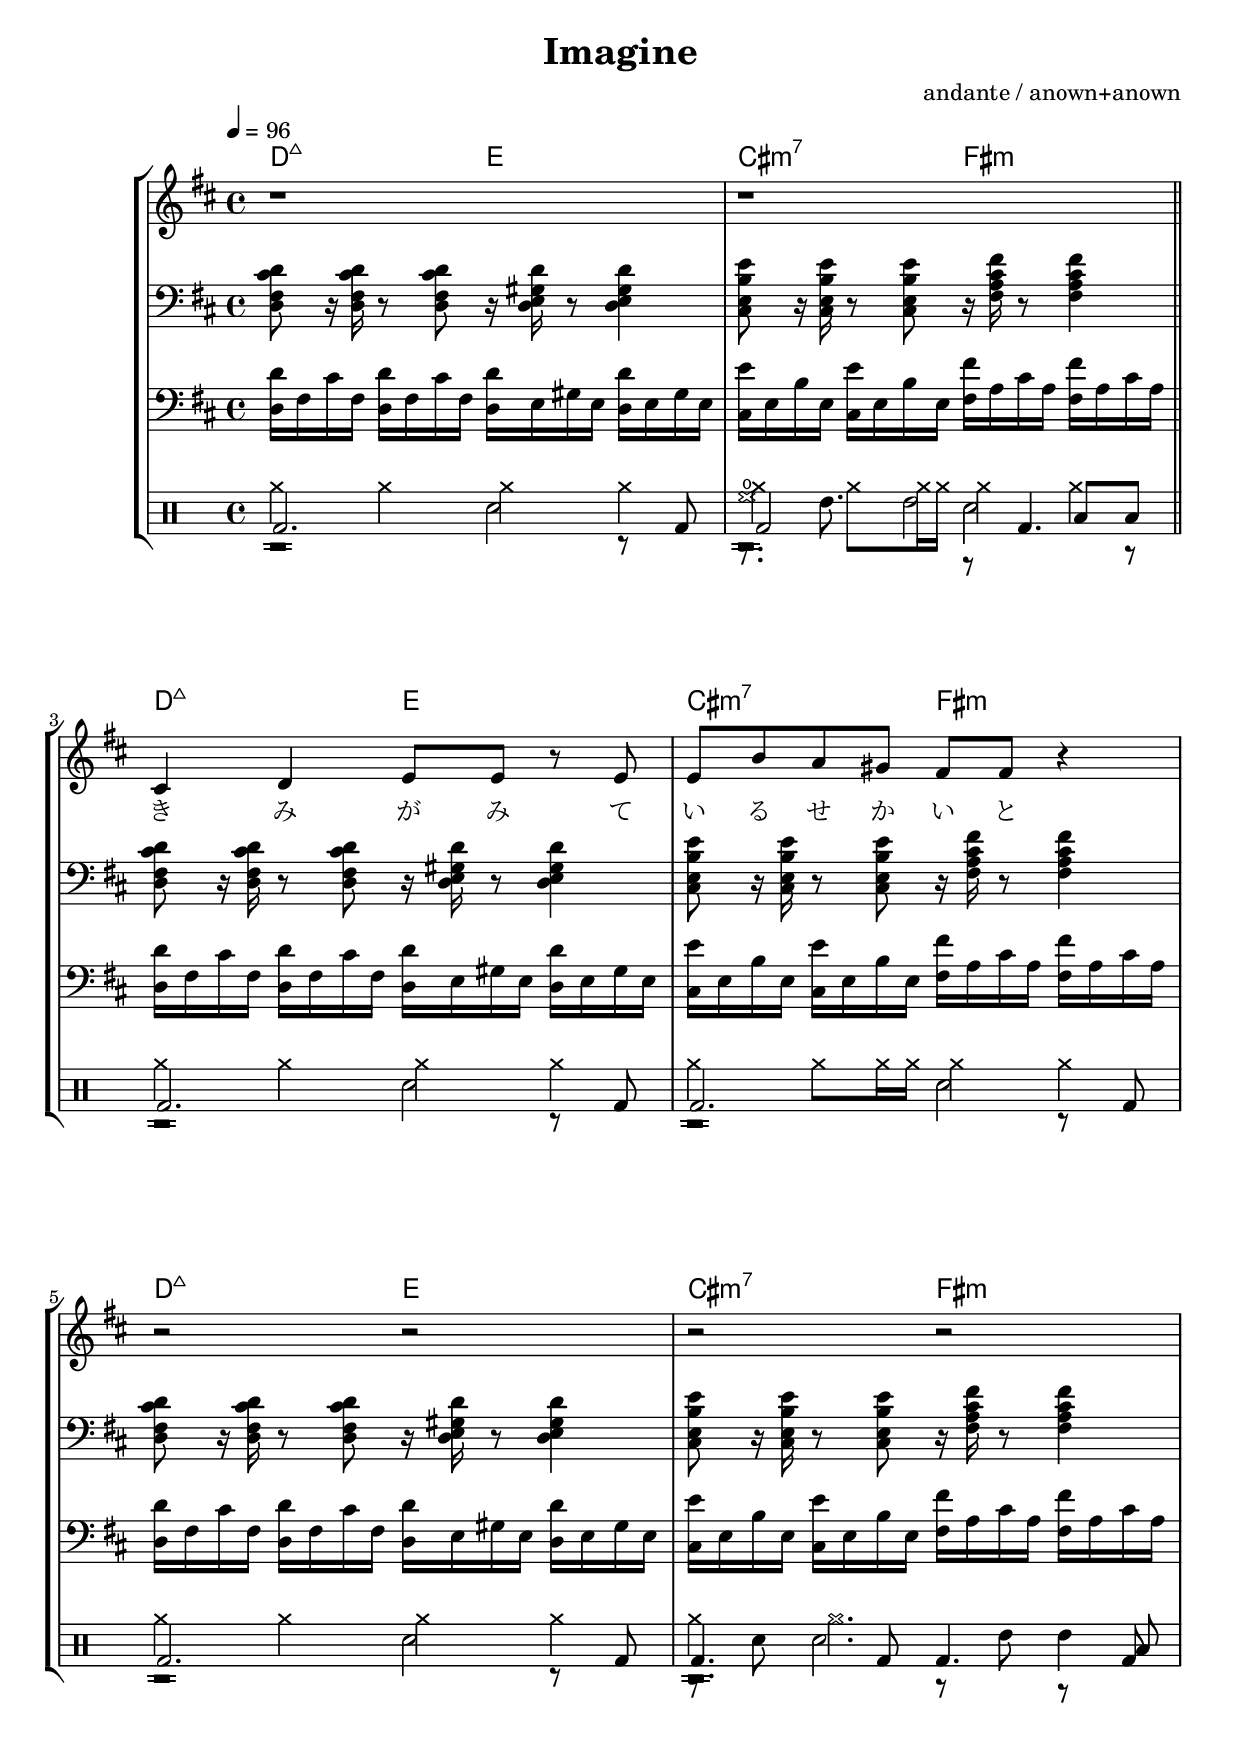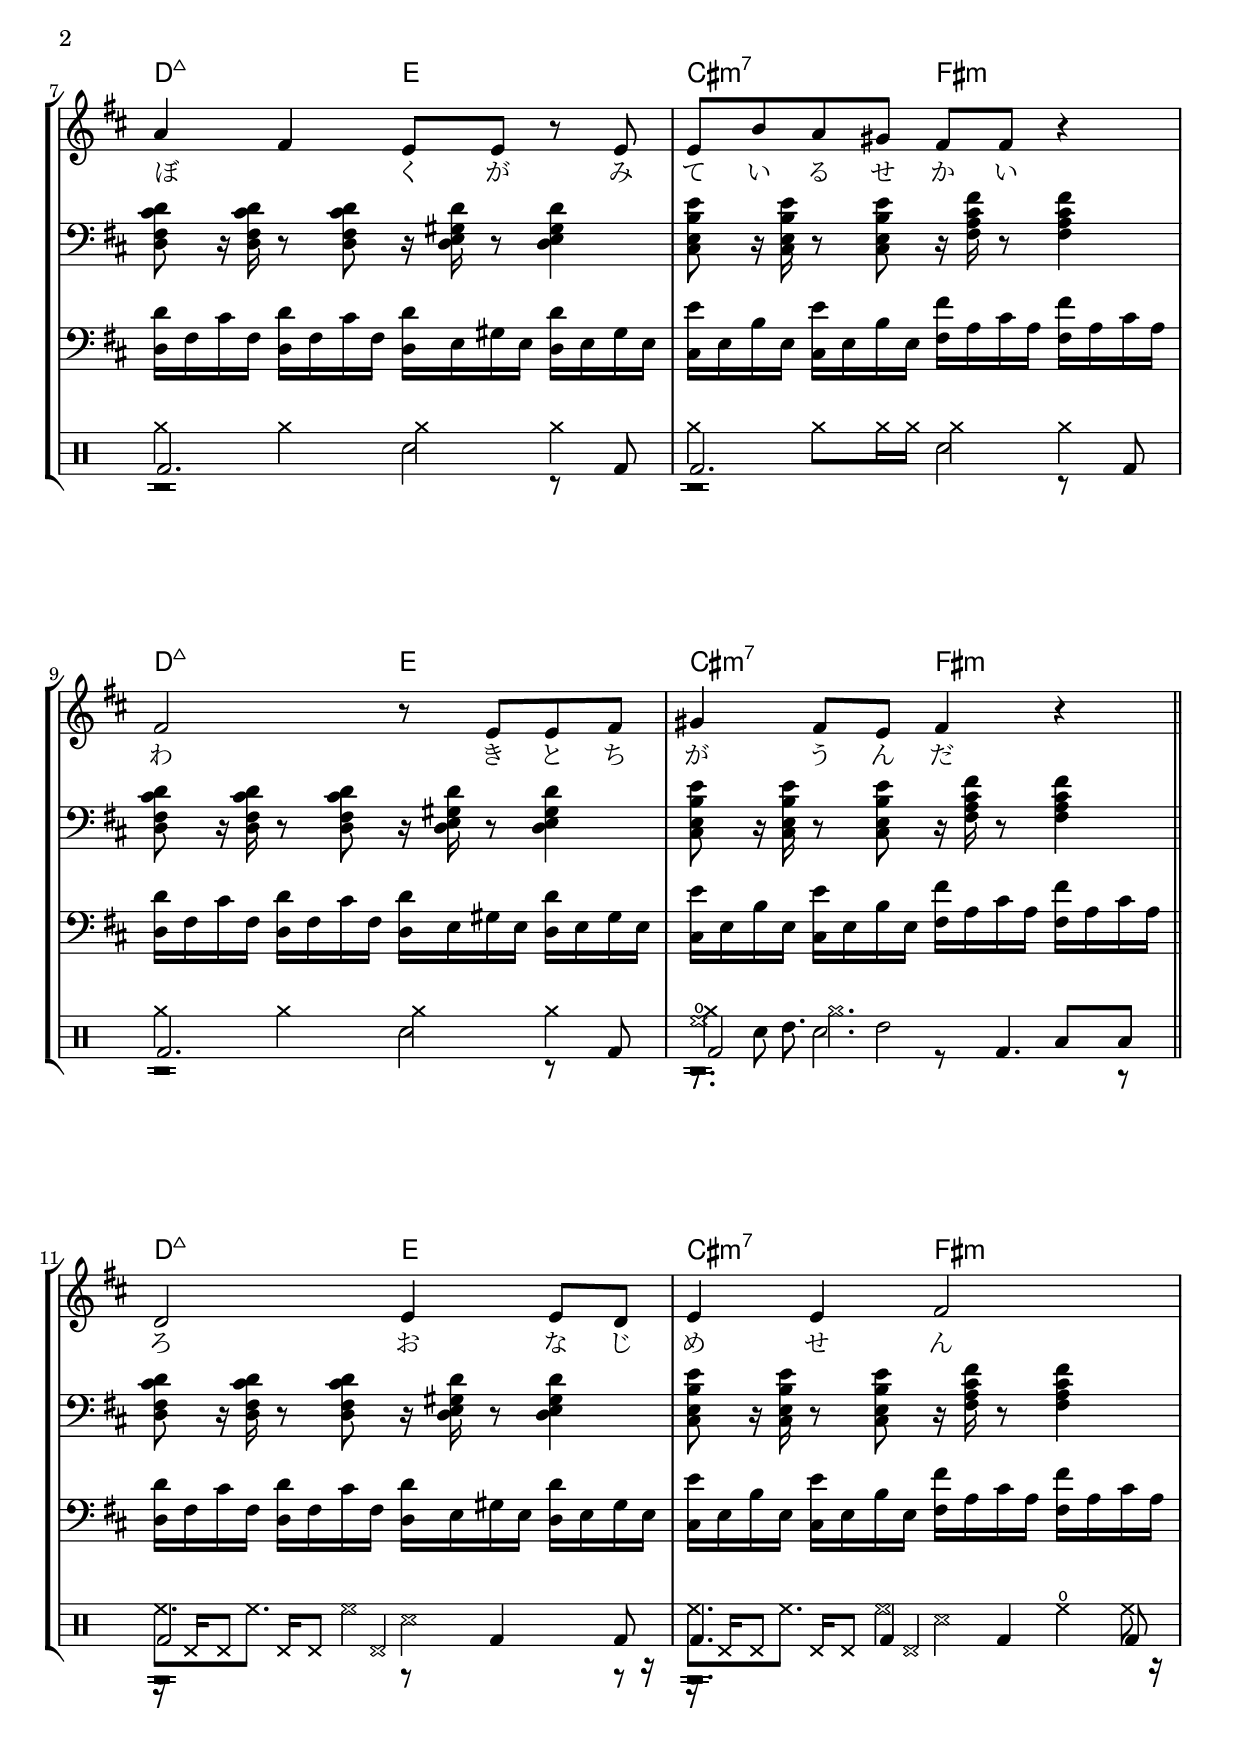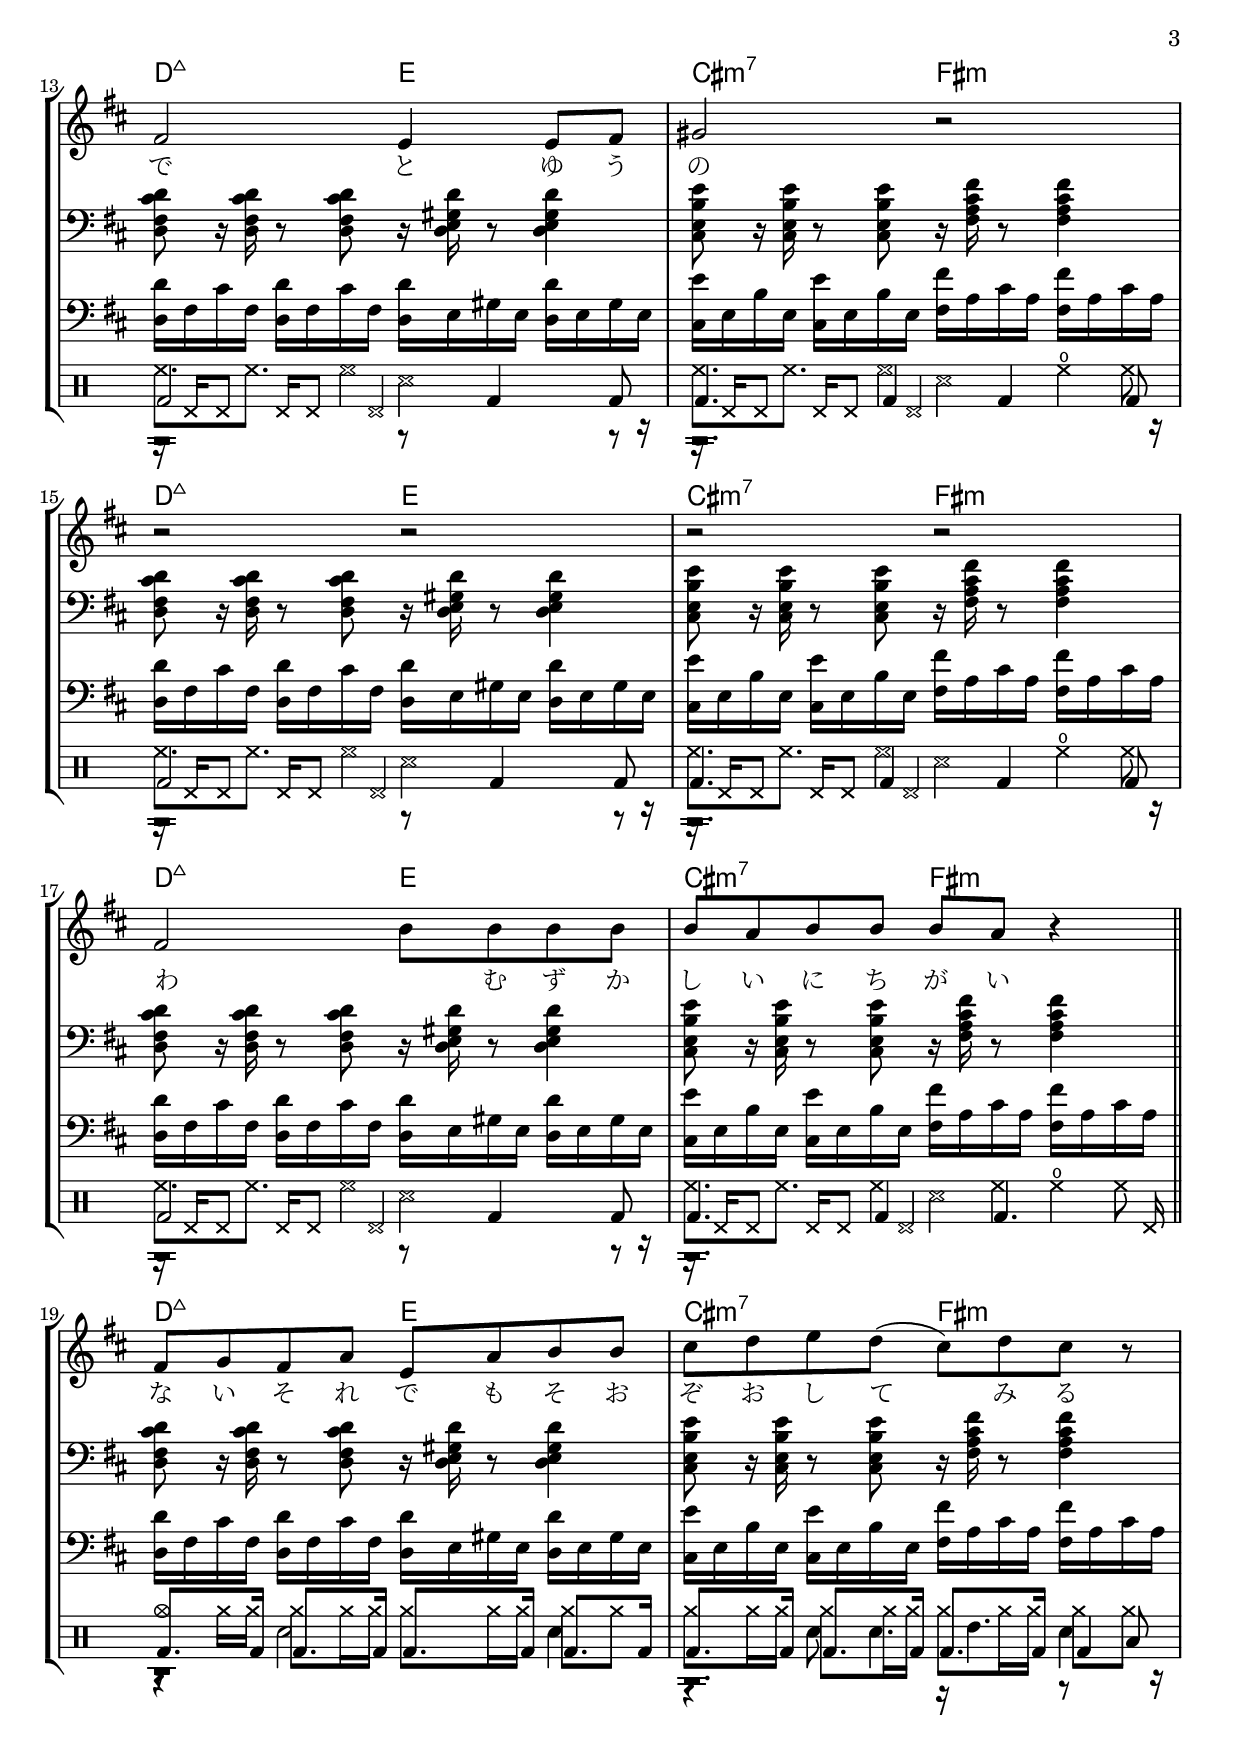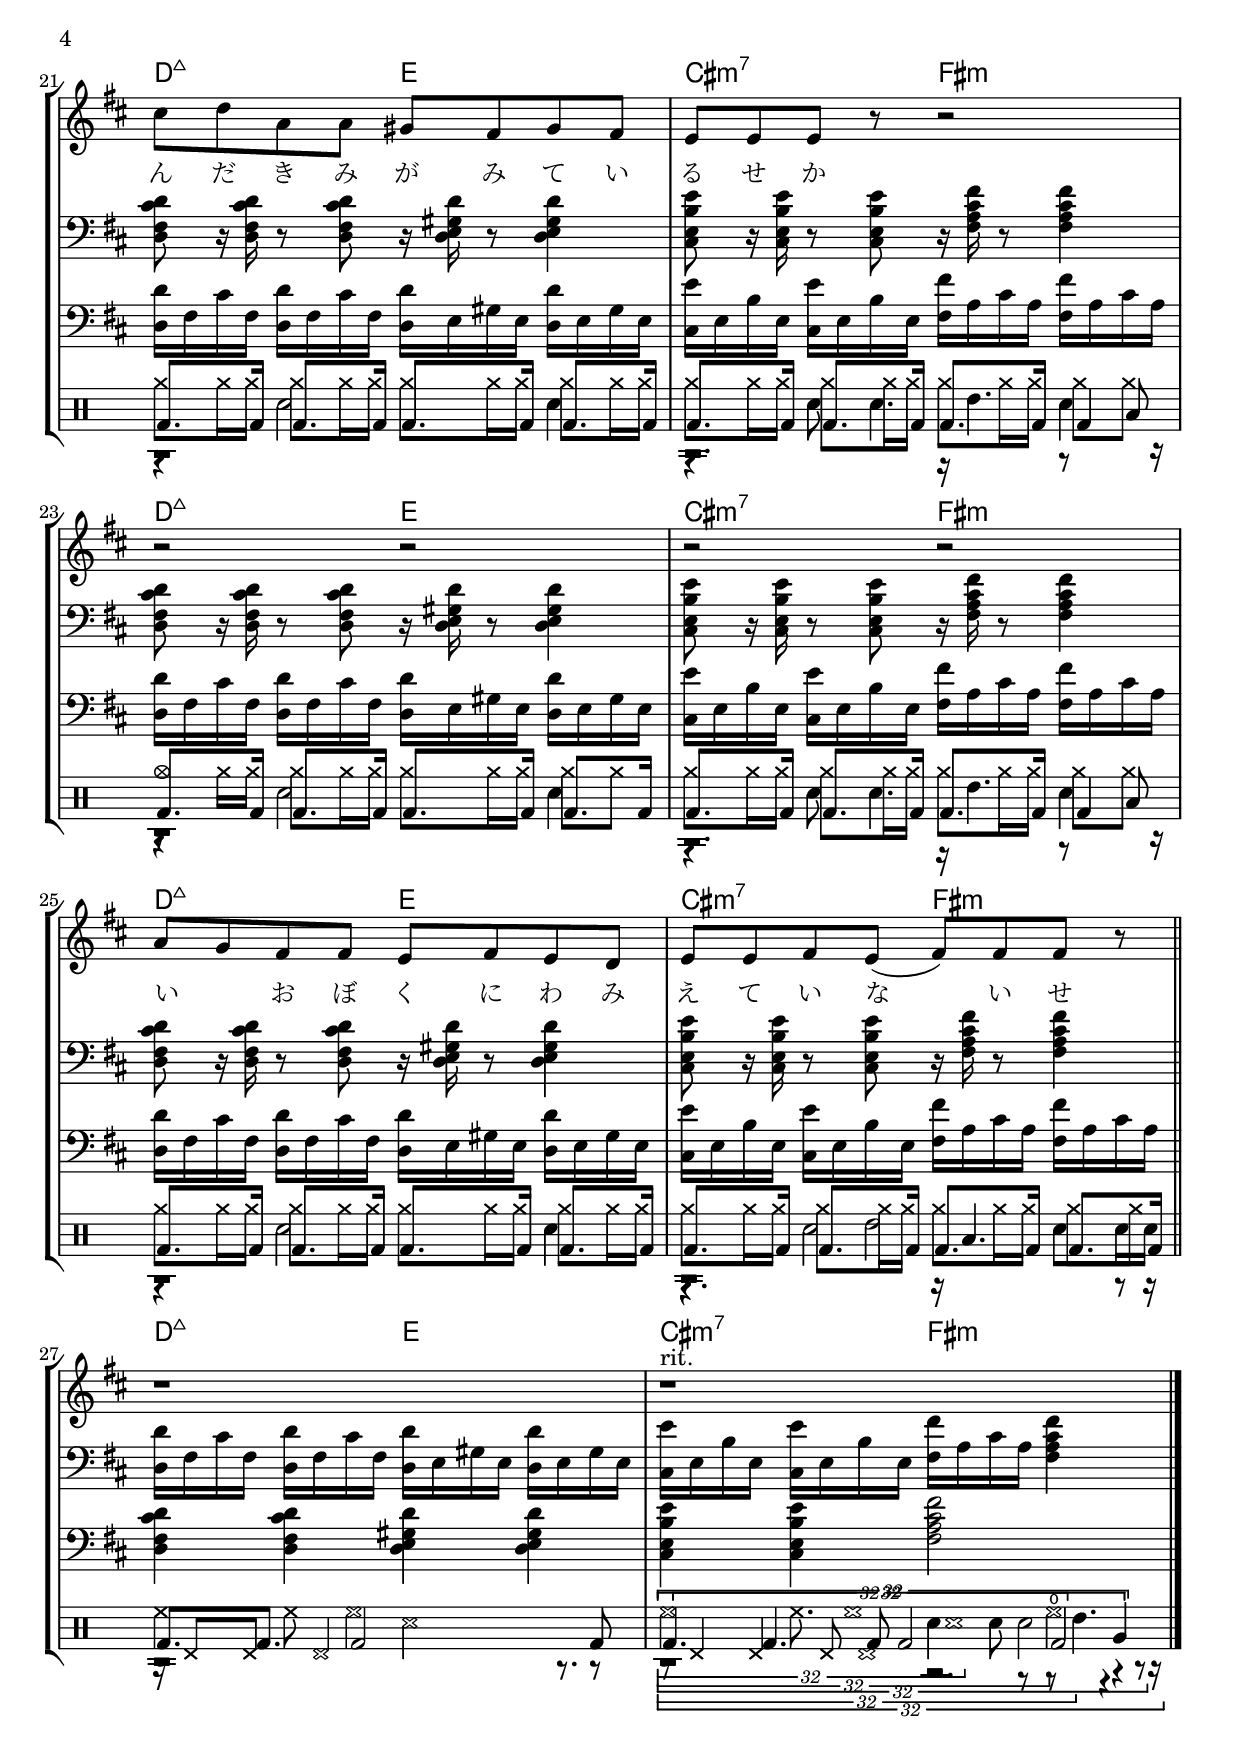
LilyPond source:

\version "2.12.1"

\header {
	title = \markup {Imagine}
	composer = \markup \center-column {"andante / anown+anown"}
}

harmony = \chordmode {
	d2:maj7 e cis:min7 fis:m 

	d:maj7 e cis:min7 fis:m d:maj7 e cis:min7 fis:m d:maj7 e cis:min7 fis:m d:maj7 e cis:min7 fis:m 

	d:maj7 e cis:min7 fis:m d:maj7 e cis:min7 fis:m d:maj7 e cis:min7 fis:m d:maj7 e cis:min7 fis:m 

	d:maj7 e cis:min7 fis:m d:maj7 e cis:min7 fis:m d:maj7 e cis:min7 fis:m d:maj7 e cis:min7 fis:m 

	d:maj7 e cis:min7 fis:m 
}

melody = {
	\key d \major
	\tempo 4 = 96
	r1 | r1   
	\set Staff.midiInstrument = #"mmi0.36"
	cis'4  d'4  e'8  e'8  r8  e'8 
	e'8  b'8  a'8  gis'8  fis'8  fis'8  r4~ 
	r2  r2~ 
	r2  r2 
	a'4  fis'4  e'8  e'8  r8  e'8 
	e'8  b'8  a'8  gis'8  fis'8  fis'8  r4 
	fis'2  r8  e'8  e'8  fis'8 
	gis'4  fis'8  e'8  fis'4  r4
	\set Staff.midiInstrument = #"mmi0.34"
	d'2  e'4  e'8  d'8 
	e'4  e'4  fis'2 
	fis'2  e'4  e'8  fis'8 
	gis'2  r2~ 
	r2  r2~ 
	r2  r2 
	fis'2  b'8  b'8  b'8  b'8 
	b'8  a'8  b'8  b'8  b'8  a'8  r4
	\set Staff.midiInstrument = #"mmi0.36"
	fis'8  g'8  fis'8  a'8  e'8  a'8  b'8  b'8 
	cis''8  d''8  e''8  d''8  (cis''8)  d''8  cis''8  r8 
	cis''8  d''8  a'8  a'8  gis'8  fis'8  gis'8  fis'8 
	e'8  e'8  e'8  r8  r2~ 
	r2  r2~ 
	r2  r2 
	a'8  g'8  fis'8  fis'8  e'8  fis'8  e'8  d'8 
	e'8  e'8  fis'8  e'8  (fis'8)  fis'8  fis'8  r8
	r1 | r1^"rit." \bar "|."
}

words = \lyricmode {
	
	き  み  が  み  て  い  る  せ  か  い  と  ぼ  く  が  み  て  い  る  せ  か  い  わ  き  と  ち  が  う  ん  だ  ろ  
	お  な  じ  め  せ  ん  で  と  ゆ  う  の  わ  む  ず  か  し  い  に  ち  が  い  な  い  
	そ  れ  で  も  そ  お  ぞ  お  し  て  み  る  ん  だ  き  み  が  み  て  い  る  せ  か  い  お  ぼ  く  に  わ  み  え  て  い  な  い  せ  か  い  お  
	
}

tempochange = {
	\tempo 4 = 96
	r1 | r1 \bar "||"
	\tempo 4 = 96
	r1 | r1 | r1 | r1 | r1 | r1 | r1 | r1 \bar "||"
	\tempo 4 = 96
	r1 | r1 | r1 | r1 | r1 | r1 | r1 | r1 \bar "||"
	\tempo 4 = 96
	r1 | r1 | r1 | r1 | r1 | r1 | r1 | r1 \bar "||"
	\tempo 4 = 96
	r1 | \tempo 4 = 72 r2 \tempo 4 = 64 r2 \bar "|."
}

mainacc = {
	\clef bass
	\set Staff.midiInstrument = #"orchestral strings"
	\key d \major
	\tempo 4 = 96
	<d fis cis' d'>8 r16 <d fis cis' d'>16 r8     <d fis cis' d'>8
	r16 <d e gis d'>16 r8     <d e gis d'>4
	<cis e b e'>8 r16 <cis e b e'>16 r8     <cis e b e'>8
	r16 <fis a cis' fis'>16 r8     <fis a cis' fis'>4
	\bar "||"

	\set Staff.midiInstrument = #"Trumpet"
	<d fis cis' d'>8 r16 <d fis cis' d'>16 r8     <d fis cis' d'>8
	r16 <d e gis d'>16 r8     <d e gis d'>4
	<cis e b e'>8 r16 <cis e b e'>16 r8     <cis e b e'>8
	r16 <fis a cis' fis'>16 r8     <fis a cis' fis'>4
	<d fis cis' d'>8 r16 <d fis cis' d'>16 r8     <d fis cis' d'>8
	r16 <d e gis d'>16 r8     <d e gis d'>4
	<cis e b e'>8 r16 <cis e b e'>16 r8     <cis e b e'>8
	r16 <fis a cis' fis'>16 r8     <fis a cis' fis'>4
	<d fis cis' d'>8 r16 <d fis cis' d'>16 r8     <d fis cis' d'>8
	r16 <d e gis d'>16 r8     <d e gis d'>4
	<cis e b e'>8 r16 <cis e b e'>16 r8     <cis e b e'>8
	r16 <fis a cis' fis'>16 r8     <fis a cis' fis'>4
	<d fis cis' d'>8 r16 <d fis cis' d'>16 r8     <d fis cis' d'>8
	r16 <d e gis d'>16 r8     <d e gis d'>4
	<cis e b e'>8 r16 <cis e b e'>16 r8     <cis e b e'>8
	r16 <fis a cis' fis'>16 r8     <fis a cis' fis'>4
	\bar "||"

	\set Staff.midiInstrument = #"orchestral strings"
	<d fis cis' d'>8 r16 <d fis cis' d'>16 r8     <d fis cis' d'>8
	r16 <d e gis d'>16 r8     <d e gis d'>4
	<cis e b e'>8 r16 <cis e b e'>16 r8     <cis e b e'>8
	r16 <fis a cis' fis'>16 r8     <fis a cis' fis'>4
	<d fis cis' d'>8 r16 <d fis cis' d'>16 r8     <d fis cis' d'>8
	r16 <d e gis d'>16 r8     <d e gis d'>4
	<cis e b e'>8 r16 <cis e b e'>16 r8     <cis e b e'>8
	r16 <fis a cis' fis'>16 r8     <fis a cis' fis'>4
	<d fis cis' d'>8 r16 <d fis cis' d'>16 r8     <d fis cis' d'>8
	r16 <d e gis d'>16 r8     <d e gis d'>4
	<cis e b e'>8 r16 <cis e b e'>16 r8     <cis e b e'>8
	r16 <fis a cis' fis'>16 r8     <fis a cis' fis'>4
	<d fis cis' d'>8 r16 <d fis cis' d'>16 r8     <d fis cis' d'>8
	r16 <d e gis d'>16 r8     <d e gis d'>4
	<cis e b e'>8 r16 <cis e b e'>16 r8     <cis e b e'>8
	r16 <fis a cis' fis'>16 r8     <fis a cis' fis'>4
	\bar "||"

	\set Staff.midiInstrument = #"Trumpet"
	<d fis cis' d'>8 r16 <d fis cis' d'>16 r8     <d fis cis' d'>8
	r16 <d e gis d'>16 r8     <d e gis d'>4
	<cis e b e'>8 r16 <cis e b e'>16 r8     <cis e b e'>8
	r16 <fis a cis' fis'>16 r8     <fis a cis' fis'>4
	<d fis cis' d'>8 r16 <d fis cis' d'>16 r8     <d fis cis' d'>8
	r16 <d e gis d'>16 r8     <d e gis d'>4
	<cis e b e'>8 r16 <cis e b e'>16 r8     <cis e b e'>8
	r16 <fis a cis' fis'>16 r8     <fis a cis' fis'>4
	<d fis cis' d'>8 r16 <d fis cis' d'>16 r8     <d fis cis' d'>8
	r16 <d e gis d'>16 r8     <d e gis d'>4
	<cis e b e'>8 r16 <cis e b e'>16 r8     <cis e b e'>8
	r16 <fis a cis' fis'>16 r8     <fis a cis' fis'>4
	<d fis cis' d'>8 r16 <d fis cis' d'>16 r8     <d fis cis' d'>8
	r16 <d e gis d'>16 r8     <d e gis d'>4
	<cis e b e'>8 r16 <cis e b e'>16 r8     <cis e b e'>8
	r16 <fis a cis' fis'>16 r8     <fis a cis' fis'>4
	\bar "||"

	\set Staff.midiInstrument = #"orchestral strings"
	<d d'>16 fis cis' fis <d d'> fis cis' fis
	<d d'>16 e gis e <d d'> e gis e
	<cis e'>16 e b e <cis e'> e b e
	<fis fis'>16 a cis' a <fis a cis' fis'>4
	\bar "|."
}

subacc = {
	\clef bass
	\set Staff.midiInstrument = #"Steel Drums"
	\key d \major
	\tempo 4 = 96
	<d d'>16 fis cis' fis <d d'> fis cis' fis
	<d d'>16 e gis e <d d'> e gis e
	<cis e'>16 e b e <cis e'> e b e
	<fis fis'>16 a cis' a <fis fis'> a cis' a
	\bar "||"

	\set Staff.midiInstrument = #"Steel Drums"
	<d d'>16 fis cis' fis <d d'> fis cis' fis
	<d d'>16 e gis e <d d'> e gis e
	<cis e'>16 e b e <cis e'> e b e
	<fis fis'>16 a cis' a <fis fis'> a cis' a
	<d d'>16 fis cis' fis <d d'> fis cis' fis
	<d d'>16 e gis e <d d'> e gis e
	<cis e'>16 e b e <cis e'> e b e
	<fis fis'>16 a cis' a <fis fis'> a cis' a
	<d d'>16 fis cis' fis <d d'> fis cis' fis
	<d d'>16 e gis e <d d'> e gis e
	<cis e'>16 e b e <cis e'> e b e
	<fis fis'>16 a cis' a <fis fis'> a cis' a
	<d d'>16 fis cis' fis <d d'> fis cis' fis
	<d d'>16 e gis e <d d'> e gis e
	<cis e'>16 e b e <cis e'> e b e
	<fis fis'>16 a cis' a <fis fis'> a cis' a
	\bar "||"

	\set Staff.midiInstrument = #"Trumpet"
	<d d'>16 fis cis' fis <d d'> fis cis' fis
	<d d'>16 e gis e <d d'> e gis e
	<cis e'>16 e b e <cis e'> e b e
	<fis fis'>16 a cis' a <fis fis'> a cis' a
	<d d'>16 fis cis' fis <d d'> fis cis' fis
	<d d'>16 e gis e <d d'> e gis e
	<cis e'>16 e b e <cis e'> e b e
	<fis fis'>16 a cis' a <fis fis'> a cis' a
	<d d'>16 fis cis' fis <d d'> fis cis' fis
	<d d'>16 e gis e <d d'> e gis e
	<cis e'>16 e b e <cis e'> e b e
	<fis fis'>16 a cis' a <fis fis'> a cis' a
	<d d'>16 fis cis' fis <d d'> fis cis' fis
	<d d'>16 e gis e <d d'> e gis e
	<cis e'>16 e b e <cis e'> e b e
	<fis fis'>16 a cis' a <fis fis'> a cis' a
	\bar "||"

	\set Staff.midiInstrument = #"Steel Drums"
	<d d'>16 fis cis' fis <d d'> fis cis' fis
	<d d'>16 e gis e <d d'> e gis e
	<cis e'>16 e b e <cis e'> e b e
	<fis fis'>16 a cis' a <fis fis'> a cis' a
	<d d'>16 fis cis' fis <d d'> fis cis' fis
	<d d'>16 e gis e <d d'> e gis e
	<cis e'>16 e b e <cis e'> e b e
	<fis fis'>16 a cis' a <fis fis'> a cis' a
	<d d'>16 fis cis' fis <d d'> fis cis' fis
	<d d'>16 e gis e <d d'> e gis e
	<cis e'>16 e b e <cis e'> e b e
	<fis fis'>16 a cis' a <fis fis'> a cis' a
	<d d'>16 fis cis' fis <d d'> fis cis' fis
	<d d'>16 e gis e <d d'> e gis e
	<cis e'>16 e b e <cis e'> e b e
	<fis fis'>16 a cis' a <fis fis'> a cis' a
	\bar "||"

	\set Staff.midiInstrument = #"Steel Drums"
	<d fis cis' d'>4 <d fis cis' d'>4
	<d e gis d'>4 <d e gis d'>4
	<cis e b e'>4 <cis e b e'>4
	<fis a cis' fis'>2
	\bar "|."
}

percA = {
	\drummode {
	cymr4 cymr4 cymr4 cymr4  |cymr4 cymr8 cymr16 cymr16 cymr4 cymr4  \bar "||"
	cymr4 cymr4 cymr4 cymr4  |cymr4 cymr8 cymr16 cymr16 cymr4 cymr4  |cymr4 cymr4 cymr4 cymr4  |cymr4 cymr2.  |cymr4 cymr4 cymr4 cymr4  |cymr4 cymr8 cymr16 cymr16 cymr4 cymr4  |cymr4 cymr4 cymr4 cymr4  |cymr4 cymr2.  \bar "||"
	r1  |r2. hho4  |r1  |r2. hho4  |r1  |r2. hho4  |r1  |r2. hho4  \bar "||"
	r8 cymr16 cymr16 cymr8 cymr16 cymr16 cymr8 cymr16 cymr16 cymr8 cymr8  |cymr8 cymr16 cymr16 cymr8 cymr16 cymr16 cymr8 cymr16 cymr16 cymr8 cymr8  |cymr8 cymr16 cymr16 cymr8 cymr16 cymr16 cymr8 cymr16 cymr16 cymr8 cymr16 cymr16  |cymr8 cymr16 cymr16 cymr8 cymr16 cymr16 cymr8 cymr16 cymr16 cymr8 cymr8  |r8 cymr16 cymr16 cymr8 cymr16 cymr16 cymr8 cymr16 cymr16 cymr8 cymr8  |cymr8 cymr16 cymr16 cymr8 cymr16 cymr16 cymr8 cymr16 cymr16 cymr8 cymr8  |cymr8 cymr16 cymr16 cymr8 cymr16 cymr16 cymr8 cymr16 cymr16 cymr8 cymr16 cymr16  |cymr8 cymr16 cymr16 cymr8 cymr16 cymr16 cymr8 cymr16 cymr16 cymr8 cymr8  \bar "||"
	hh4 hh8 hh2 r8  |\times 16/32{ hh2 hh8. hh1 r4 r16 } \bar "|."
	}
}

percB = {
	\drummode {
	r2 sn2  |r2 sn2  \bar "||"
	r2 sn2  |r2 sn2  |r2 sn2  |r8 sn8 sn2.  |r2 sn2  |r2 sn2  |r2 sn2  |r8 sn8 sn2.  \bar "||"
	r16 hhp16 hhp8 hhp16 hhp8 hhp2 r16  |r16 hhp16 hhp8 hhp16 hhp8 hhp2 r16  |r16 hhp16 hhp8 hhp16 hhp8 hhp2 r16  |r16 hhp16 hhp8 hhp16 hhp8 hhp2 r16  |r16 hhp16 hhp8 hhp16 hhp8 hhp2 r16  |r16 hhp16 hhp8 hhp16 hhp8 hhp2 r16  |r16 hhp16 hhp8 hhp16 hhp8 hhp2 r16  |r16 hhp16 hhp8 hhp16 hhp8 hhp2 hhp16  \bar "||"
	r4 sn2 sn4  |r4 sn8 sn4. sn4  |r4 sn2 sn4  |r4 sn8 sn4. sn4  |r4 sn2 sn4  |r4 sn8 sn4. sn4  |r4 sn2 sn4  |r4 sn2 sn8 sn16 sn16  \bar "||"
	r16 hhp8 hhp8 hhp2 r8.  |\times 16/32{ r8 hhp4 hhp4 hhp8 hhp1 r4 } \bar "|."
	}
}

percC = {
	\drummode {
	bd2. r8 bd8  |bd2 r8 bd4.  \bar "||"
	bd2. r8 bd8  |bd2. r8 bd8  |bd2. r8 bd8  |bd4. bd8 bd4. bd8  |bd2. r8 bd8  |bd2. r8 bd8  |bd2. r8 bd8  |bd2 r8 bd4.  \bar "||"
	hh8. hh8. hh2 r8  |hh8. hh8. hh2 hh8  |hh8. hh8. hh2 r8  |hh8. hh8. hh2 hh8  |hh8. hh8. hh2 r8  |hh8. hh8. hh2 hh8  |hh8. hh8. hh2 r8  |hh8. hh8. hh4 hh4 hh8  \bar "||"
	bd8. bd16 bd8. bd16 bd8. bd16 bd8. bd16  |bd8. bd16 bd8. bd16 bd8. bd16 bd4  |bd8. bd16 bd8. bd16 bd8. bd16 bd8. bd16  |bd8. bd16 bd8. bd16 bd8. bd16 bd4  |bd8. bd16 bd8. bd16 bd8. bd16 bd8. bd16  |bd8. bd16 bd8. bd16 bd8. bd16 bd4  |bd8. bd16 bd8. bd16 bd8. bd16 bd8. bd16  |bd8. bd16 bd8. bd16 bd8. bd16 bd8. bd16  \bar "||"
	r1  |\times 16/32{ r1 r2 hho2 } \bar "|."
	}
}

percD = {
	\drummode {
	r1 |r8. tommh8. tommh2 r8  \bar "||"
	r1 |r1 |r1 |r2 r8 tommh8 tommh4  |r1 |r1 |r1 |r8. tommh8. tommh2 r8  \bar "||"
	r2 ss2  |r2 ss2  |r2 ss2  |r2 ss2  |r2 ss2  |r2 ss2  |r2 ss2  |r2 ss2  \bar "||"
	r1  |r2 r16 tommh4. r16  |r1  |r2 r16 tommh4. r16  |r1  |r2 r16 tommh4. r16  |r1  |r4. tommh2 r8  \bar "||"
	bd8. bd8. bd2 bd8  |\times 16/32{ bd4. bd4. bd8 bd2 r8 bd2 } \bar "|."
	}
}

percE = {
	\drummode {
	r1 |r2. toml8 toml8  \bar "||"
	r1 |r1 |r1 |r2. r8 toml8  |r1 |r1 |r1 |r2. toml8 toml8  \bar "||"
	bd2 r8 bd4 bd8  |bd4. bd4 bd4 bd8  |bd2 r8 bd4 bd8  |bd4. bd4 bd4 bd8  |bd2 r8 bd4 bd8  |bd4. bd4 bd4 bd8  |bd2 r8 bd4 bd8  |bd4. bd4 bd4.  \bar "||"
	r1  |r2. r8 toml8  |r1  |r2. r8 toml8  |r1  |r2. r8 toml8  |r1  |r2 r16 toml4. r16  \bar "||"
	r2 ss2  |\times 16/32{ r1 ss1 } \bar "|."
	}
}

percF = {
	\drummode {
	r1 |hho1  \bar "||"
	r1 |r1 |r1 |r1 |r1 |r1 |r1 |hho1  \bar "||"
	r1 | r1 | r1 | r1 | r1 | r1 | r1 | r1 \bar "||"
	cymc1  |r1 |r1 |r1 |cymc1  |r1 |r1 |r1 \bar "||"
	r1 |\times 16/32{ r1 sn4 sn8 sn2 r8 } \bar "|."
	}
}

percG = {
	\drummode {
	r1 | r1 \bar "||"
	r1 | r1 | r1 | r1 | r1 | r1 | r1 | r1 \bar "||"
	r1 | r1 | r1 | r1 | r1 | r1 | r1 | r1 \bar "||"
	r1 | r1 | r1 | r1 | r1 | r1 | r1 | r1 \bar "||"
	r1 |r1 \bar "|."
	}
}

percH = {
	\drummode {
	r1 | r1 \bar "||"
	r1 | r1 | r1 | r1 | r1 | r1 | r1 | r1 \bar "||"
	r1 | r1 | r1 | r1 | r1 | r1 | r1 | r1 \bar "||"
	r1 | r1 | r1 | r1 | r1 | r1 | r1 | r1 \bar "||"
	r1 |\times 16/32{ r1 r2 r8 tommh4. } \bar "|."
	}
}

percI = {
	\drummode {
	r1 | r1 \bar "||"
	r1 | r1 | r1 | r1 | r1 | r1 | r1 | r1 \bar "||"
	r1 | r1 | r1 | r1 | r1 | r1 | r1 | r1 \bar "||"
	r1 | r1 | r1 | r1 | r1 | r1 | r1 | r1 \bar "||"
	r1 |\times 16/32{ r1 r2. tomfh4 } \bar "|."
	}
}

\score {
	<<
		\new StaffGroup <<
			\new ChordNames {\harmony}
			\new Voice = "melody" {\melody}
			\new Lyrics \lyricsto "melody" \words
			\new Staff = "mainacc" {\mainacc}
			\new Staff = "subacc" {\subacc}
			\new DrumStaff <<
				\new DrumVoice {\percA}
				\new DrumVoice {\percB}
				\new DrumVoice {\percC}
				\new DrumVoice {\percD}
				\new DrumVoice {\percE}
				\new DrumVoice {\percF}
				\new DrumVoice {\percG}
				\new DrumVoice {\percH}
				\new DrumVoice {\percI}
			>>
		>>
	>>
	\layout { }
}
